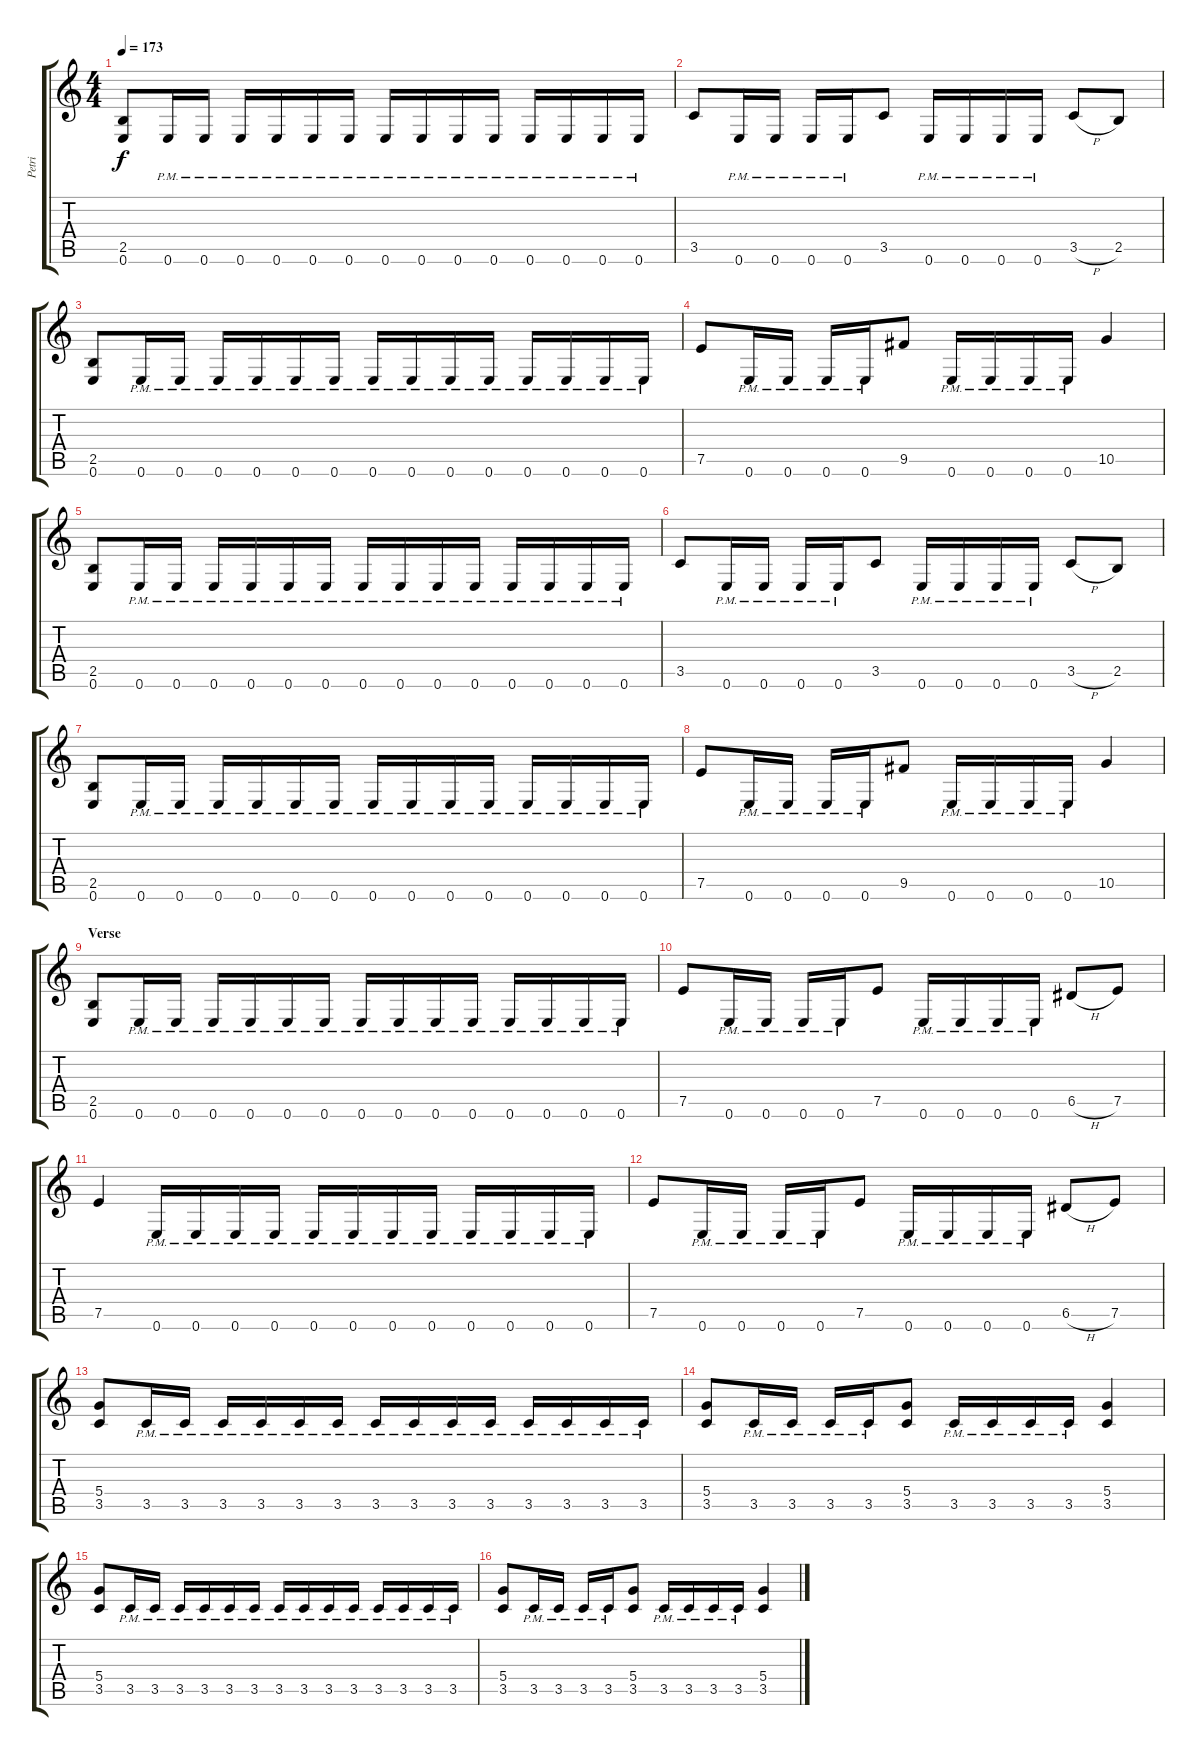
\track ("Petri" "Petri") {instrument distortionguitar}
\staff {score tabs}
\tuning (E4 B3 G3 D3 A2 E2) {hide}
\ts (4 4)
\tempo 173
\clef g2
\ks c
(2.5 0.6).8{dy f} 0.6{pm}.16 0.6{pm}.16 0.6{pm}.16 0.6{pm}.16 0.6{pm}.16 0.6{pm}.16 0.6{pm}.16 0.6{pm}.16 0.6{pm}.16 0.6{pm}.16 0.6{pm}.16 0.6{pm}.16 0.6{pm}.16 0.6{pm}.16 |
3.5.8 0.6{pm}.16 0.6{pm}.16 0.6{pm}.16 0.6{pm}.16 3.5.8 0.6{pm}.16 0.6{pm}.16 0.6{pm}.16 0.6{pm}.16 3.5{h}.8 2.5.8 |
(2.5 0.6).8 0.6{pm}.16 0.6{pm}.16 0.6{pm}.16 0.6{pm}.16 0.6{pm}.16 0.6{pm}.16 0.6{pm}.16 0.6{pm}.16 0.6{pm}.16 0.6{pm}.16 0.6{pm}.16 0.6{pm}.16 0.6{pm}.16 0.6{pm}.16 |
7.5.8 0.6{pm}.16 0.6{pm}.16 0.6{pm}.16 0.6{pm}.16 9.5.8 0.6{pm}.16 0.6{pm}.16 0.6{pm}.16 0.6{pm}.16 10.5.4 |
(2.5 0.6).8 0.6{pm}.16 0.6{pm}.16 0.6{pm}.16 0.6{pm}.16 0.6{pm}.16 0.6{pm}.16 0.6{pm}.16 0.6{pm}.16 0.6{pm}.16 0.6{pm}.16 0.6{pm}.16 0.6{pm}.16 0.6{pm}.16 0.6{pm}.16 |
3.5.8 0.6{pm}.16 0.6{pm}.16 0.6{pm}.16 0.6{pm}.16 3.5.8 0.6{pm}.16 0.6{pm}.16 0.6{pm}.16 0.6{pm}.16 3.5{h}.8 2.5.8 |
(2.5 0.6).8 0.6{pm}.16 0.6{pm}.16 0.6{pm}.16 0.6{pm}.16 0.6{pm}.16 0.6{pm}.16 0.6{pm}.16 0.6{pm}.16 0.6{pm}.16 0.6{pm}.16 0.6{pm}.16 0.6{pm}.16 0.6{pm}.16 0.6{pm}.16 |
7.5.8 0.6{pm}.16 0.6{pm}.16 0.6{pm}.16 0.6{pm}.16 9.5.8 0.6{pm}.16 0.6{pm}.16 0.6{pm}.16 0.6{pm}.16 10.5.4 |
\section ("" "Verse")
(2.5 0.6).8 0.6{pm}.16 0.6{pm}.16 0.6{pm}.16 0.6{pm}.16 0.6{pm}.16 0.6{pm}.16 0.6{pm}.16 0.6{pm}.16 0.6{pm}.16 0.6{pm}.16 0.6{pm}.16 0.6{pm}.16 0.6{pm}.16 0.6{pm}.16 |
7.5.8 0.6{pm}.16 0.6{pm}.16 0.6{pm}.16 0.6{pm}.16 7.5.8 0.6{pm}.16 0.6{pm}.16 0.6{pm}.16 0.6{pm}.16 6.5{h}.8 7.5.8 |
7.5.4 0.6{pm}.16 0.6{pm}.16 0.6{pm}.16 0.6{pm}.16 0.6{pm}.16 0.6{pm}.16 0.6{pm}.16 0.6{pm}.16 0.6{pm}.16 0.6{pm}.16 0.6{pm}.16 0.6{pm}.16 |
7.5.8 0.6{pm}.16 0.6{pm}.16 0.6{pm}.16 0.6{pm}.16 7.5.8 0.6{pm}.16 0.6{pm}.16 0.6{pm}.16 0.6{pm}.16 6.5{h}.8 7.5.8 |
(5.4 3.5).8 3.5{pm}.16 3.5{pm}.16 3.5{pm}.16 3.5{pm}.16 3.5{pm}.16 3.5{pm}.16 3.5{pm}.16 3.5{pm}.16 3.5{pm}.16 3.5{pm}.16 3.5{pm}.16 3.5{pm}.16 3.5{pm}.16 3.5{pm}.16 |
(5.4 3.5).8 3.5{pm}.16 3.5{pm}.16 3.5{pm}.16 3.5{pm}.16 (5.4 3.5).8 3.5{pm}.16 3.5{pm}.16 3.5{pm}.16 3.5{pm}.16 (5.4 3.5).4 |
(5.4 3.5).8 3.5{pm}.16 3.5{pm}.16 3.5{pm}.16 3.5{pm}.16 3.5{pm}.16 3.5{pm}.16 3.5{pm}.16 3.5{pm}.16 3.5{pm}.16 3.5{pm}.16 3.5{pm}.16 3.5{pm}.16 3.5{pm}.16 3.5{pm}.16 |
(5.4 3.5).8 3.5{pm}.16 3.5{pm}.16 3.5{pm}.16 3.5{pm}.16 (5.4 3.5).8 3.5{pm}.16 3.5{pm}.16 3.5{pm}.16 3.5{pm}.16 (5.4 3.5).4
